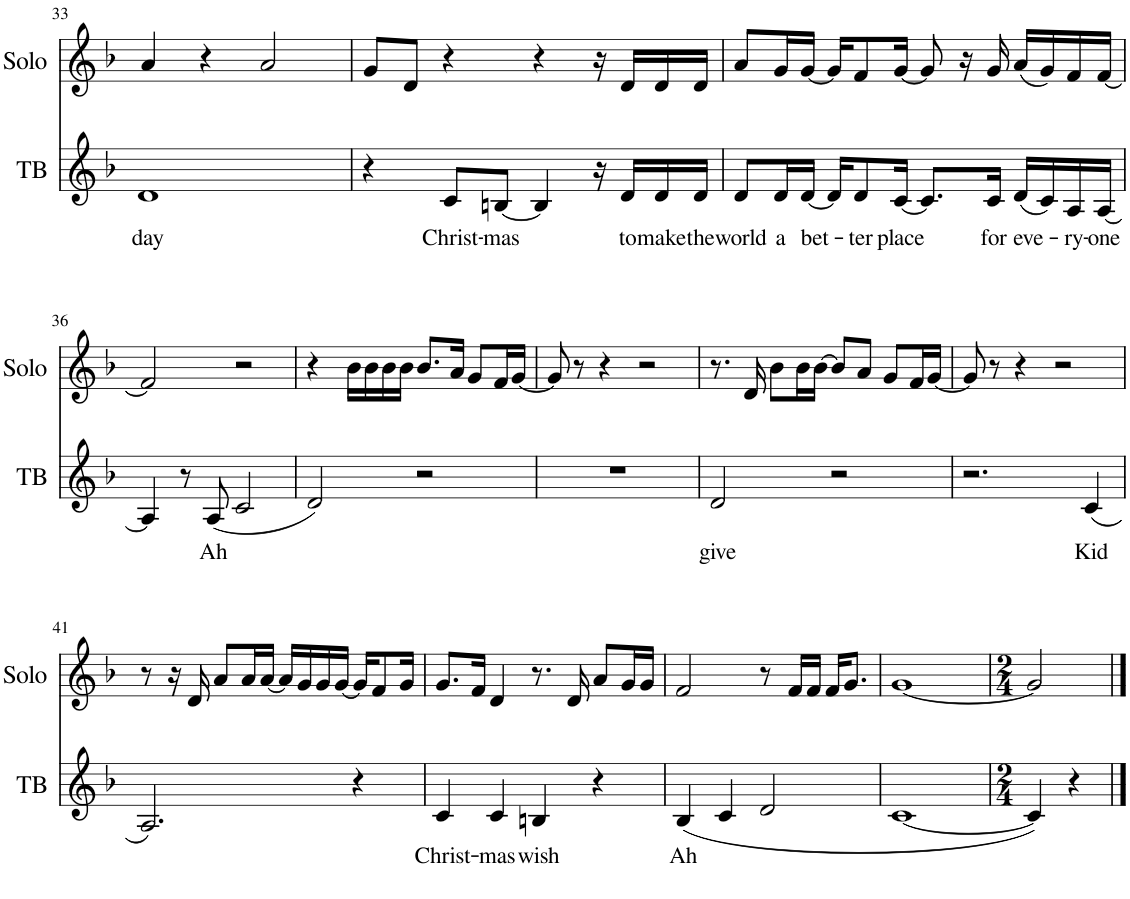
**kern	**text	**kern
*part2	*part2	*part1
*staff2	*staff2	*staff1
*I"TB	*	*I"Solo
*I'TB	*	*I'Solo
!!LO:PB:g=z
*clefG2	*	*clefG2
*k[b-]	*	*k[b-]
*M4/4	*	*M4/4
=33	=33	=33
!	!LO:LY:b	!
1d	day	4a/
.	.	4r
.	.	2a/
=34	=34	=34
4r	.	8g/L
.	.	8d/J
!	!LO:LY:b	!
8c/L	Christ-	4r
!	!LO:LY:b	!
[8Bn/J	-mas	.
4B/]	.	4r
16r	.	16r
!	!LO:LY:b	!
16d/LL	to	16d/LL
!	!LO:LY:b	!
16d/	make	16d/
!	!LO:LY:b	!
16d/JJ	the	16d/JJ
=35	=35	=35
!	!LO:LY:b	!
8d/L	world	8a/L
!	!LO:LY:b	!
16d/L	a	16g/L
!	!LO:LY:b	!
[16d/JJ	bet-	[16g/JJ
16d/KL]	.	16g/KL]
!	!LO:LY:b	!
8d/	-ter	8f/
!	!LO:LY:b	!
[16c/Jk	place	[16g/Jk
8.c/L]	.	8g/]
.	.	16r
!	!LO:LY:b	!
16c/Jk	for	16g/
!	!LO:LY:b	!
(16d/LL	eve-	(16a/LL
16c/)	.	16g/)
!	!LO:LY:b	!
16A/	-ry-	16f/
!	!LO:LY:b	!
[16A/JJ	-one	[16f/JJ
!!LO:LB:g=z
=36	=36	=36
4A/]	.	2f/]
8r	.	.
!	!LO:LY:b	!
(8A/	Ah	.
2c/	.	2r
=37	=37	=37
2d/)	.	4r
.	.	16b-\LL
.	.	16b-\
.	.	16b-\
.	.	16b-\JJ
2r	.	8.b-/L
.	.	16a/Jk
.	.	8g/L
.	.	16f/L
.	.	[16g/JJ
=38	=38	=38
1r	.	8g/]
.	.	8r
.	.	4r
.	.	2r
=39	=39	=39
!	!LO:LY:b	!
2d/	give	8.r
.	.	16d/
.	.	8b-\L
.	.	16b-\L
.	.	[16b-\JJ
2r	.	8b-/L]
.	.	8a/J
.	.	8g/L
.	.	16f/L
.	.	[16g/JJ
=40	=40	=40
2.r	.	8g/]
.	.	8r
.	.	4r
.	.	2r
!	!LO:LY:b	!
(4c/	Kid	.
!!LO:LB:g=z
=41	=41	=41
2.A/)	.	8r
.	.	16r
.	.	16d/
.	.	8a/L
.	.	16a/L
.	.	[16a/JJ
.	.	16a/LL]
.	.	16g/
.	.	16g/
.	.	[16g/JJ
4r	.	16g/KL]
.	.	8f/
.	.	16g/Jk
=42	=42	=42
!	!LO:LY:b	!
4c/	Christ-	8.g/L
.	.	16f/Jk
!	!LO:LY:b	!
4c/	-mas	4d/
!	!LO:LY:b	!
4Bn/	wish	8.r
.	.	16d/
4r	.	8a/L
.	.	16g/L
.	.	16g/JJ
=43	=43	=43
!	!LO:LY:b	!
(4B-/	Ah	2f/
4c/	.	.
2d/	.	8r
.	.	16f/LL
.	.	16f/JJ
.	.	16f/KL
.	.	8.g/J
=44	=44	=44
[1c	.	[1g
=45	=45	=45
*M2/4	*	*M2/4
4c/])	.	2g/]
4r	.	.
==	==	==
*-	*-	*-
